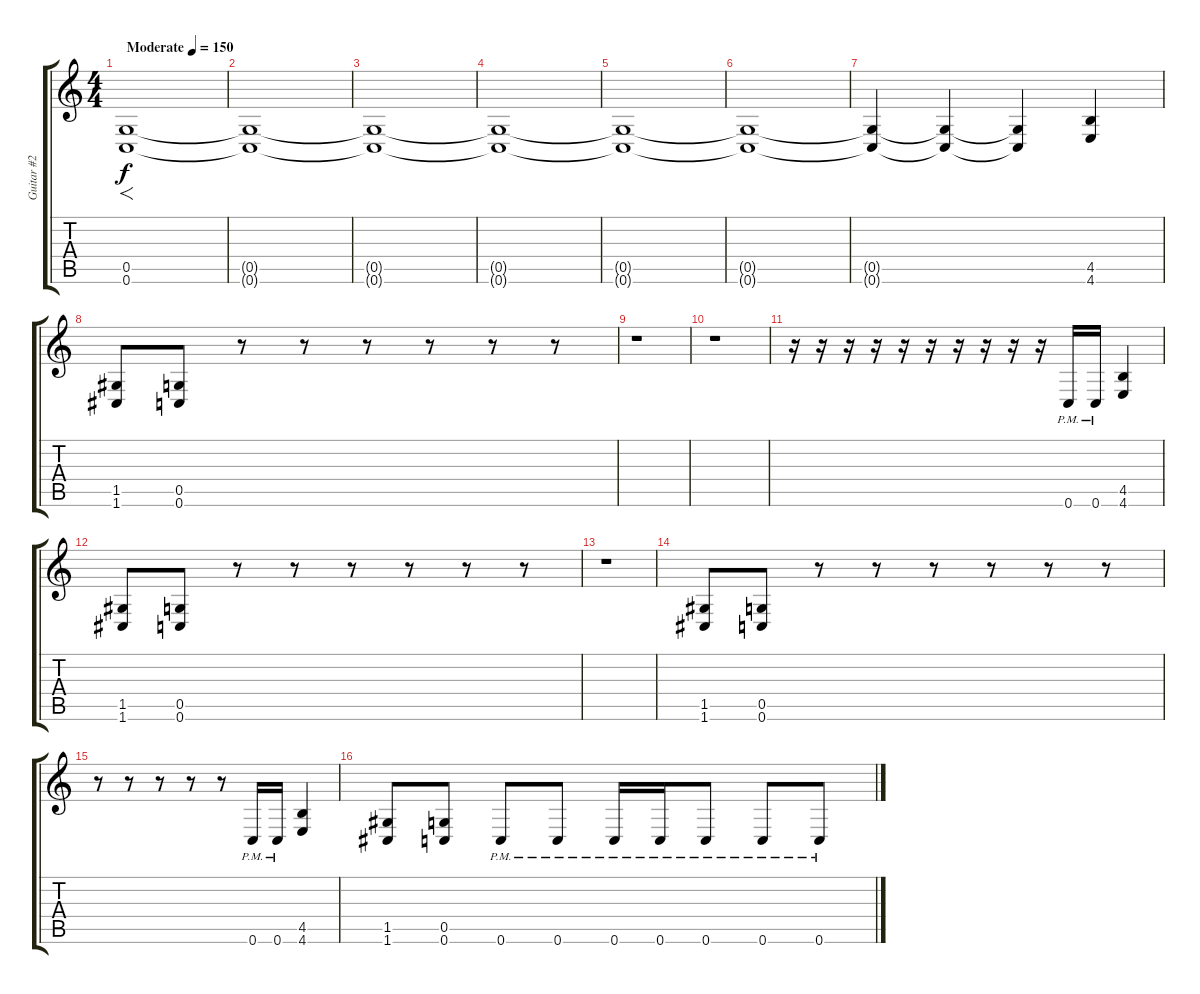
\track ("Guitar #2" "Guitar #2") {instrument distortionguitar}
\staff {score tabs}
\tuning (D4 A3 F3 C3 G2 C2) {hide}
\ts (4 4)
\tempo (150 "Moderate")
\clef g2
\ks c
(0.5 0.6).1{f dy f instrument distortionguitar} |
(0.5{t} 0.6{t}).1 |
(0.5{t} 0.6{t}).1 |
(0.5{t} 0.6{t}).1 |
(0.5{t} 0.6{t}).1 |
(0.5{t} 0.6{t}).1 |
(0.5{t} 0.6{t}).4 (0.5{t} 0.6{t}).4 (0.5{t} 0.6{t}).4 (4.5 4.6).4 |
(1.5 1.6).8 (0.5 0.6).8 r.8 r.8 r.8 r.8 r.8 r.8 |
r.1 |
r.1 |
r.16 r.16 r.16 r.16 r.16 r.16 r.16 r.16 r.16 r.16 0.6{pm}.16 0.6{pm}.16 (4.5 4.6).4 |
(1.5 1.6).8 (0.5 0.6).8 r.8 r.8 r.8 r.8 r.8 r.8 |
r.1 |
(1.5 1.6).8 (0.5 0.6).8 r.8 r.8 r.8 r.8 r.8 r.8 |
r.8 r.8 r.8 r.8 r.8 0.6{pm}.16 0.6{pm}.16 (4.5 4.6).4 |
(1.5 1.6).8 (0.5 0.6).8 0.6{pm}.8 0.6{pm}.8 0.6{pm}.16 0.6{pm}.16 0.6{pm}.8 0.6{pm}.8 0.6{pm}.8
